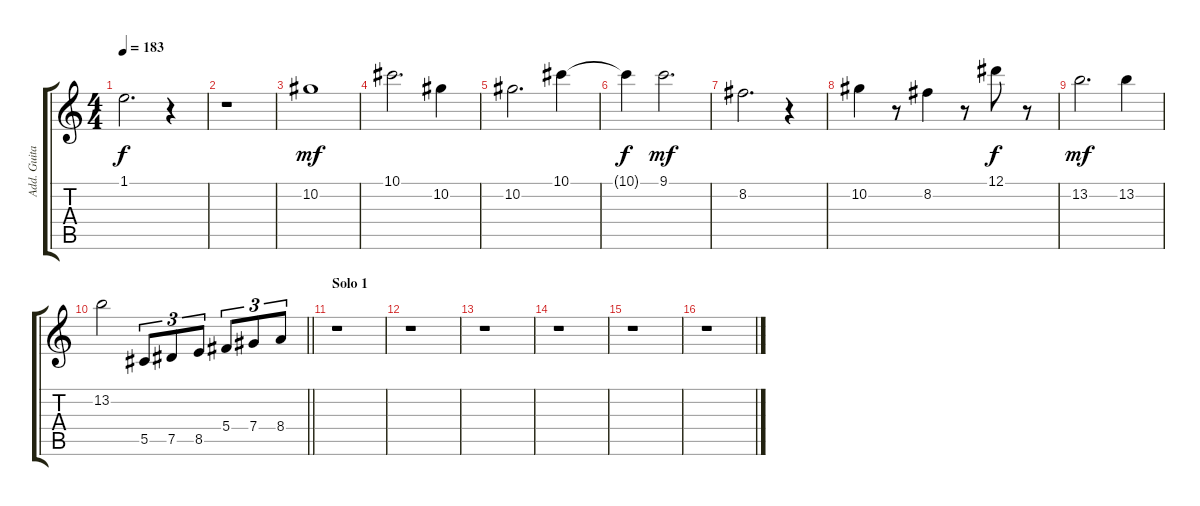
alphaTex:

\track ("Add. Guitar" "Add. Guita") {instrument distortionguitar}
\staff {score tabs}
\tuning (Eb4 Bb3 Gb3 Db3 Ab2 Eb2) {hide}
\ts (4 4)
\tempo 183
\clef g2
\ks c
1.1.2{d dy f} r.4 |
r.1 |
10.2.1{dy mf} |
10.1.2{d} 10.2.4 |
10.2.2{d} 10.1.4 |
10.1{t}.4{dy f} 9.1.2{d dy mf} |
8.2.2{d} r.4 |
10.2.4 r.8 8.2.4 r.8 12.1.8{dy f} r.8 |
13.2.2{d dy mf} 13.2.4 |
\barLineRight lightlight
13.2.2 5.5.8{tu (3 2)} 7.5.8{tu (3 2)} 8.5.8{tu (3 2)} 5.4.8{tu (3 2)} 7.4.8{tu (3 2)} 8.4.8{tu (3 2)} |
\section ("" "Solo 1")
r.1 |
r.1 |
r.1 |
r.1 |
r.1 |
r.1
